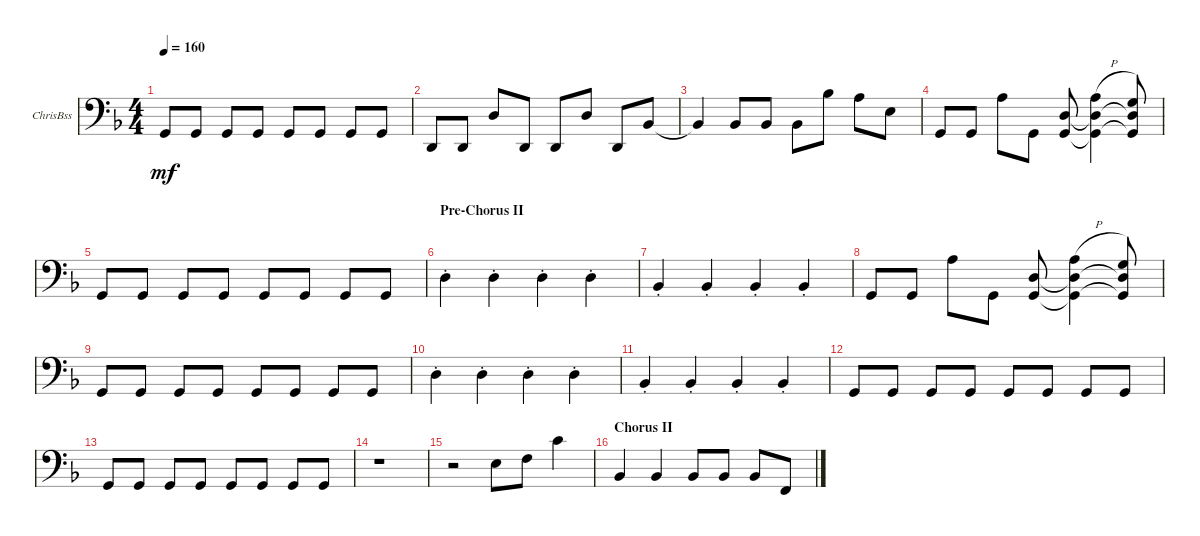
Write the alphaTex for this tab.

\defaultSystemsLayout 4
\bracketExtendMode groupsimilarinstruments
\firstSystemTrackNameOrientation horizontal
\otherSystemsTrackNameOrientation horizontal
\track ("Bass Guitar" "ChrisBss") {instrument electricbassfinger}
\staff {score}
\tuning (G2 D2 A1 D1)
\ts (4 4)
\tempo 160
\clef f4
\ks dminor
5.4.8{dy mf} 5.4.8 5.4.8 5.4.8 5.4.8 5.4.8 5.4.8 5.4.8 |
0.4.8 0.4.8 0.2.8 0.4.8 0.4.8 0.2.8 0.4.8 8.4.8 |
8.4{t}.4 8.4.8 8.4.8 8.4.8 8.2.8 7.2.8 7.3.8 |
5.4.8 5.4.8 7.2.8 5.4.8 (5.4 5.3).8 (7.2{h} 5.3{t} 5.4{t}).4 (5.4{t} 5.3{t} 5.2).8 |
5.4.8 5.4.8 5.4.8 5.4.8 5.4.8 5.4.8 5.4.8 5.4.8 |
\section ("" "Pre-Chorus II")
5.3{st}.4 5.3{st}.4 5.3{st}.4 5.3{st}.4 |
8.4{st}.4 8.4{st}.4 8.4{st}.4 8.4{st}.4 |
5.4.8 5.4.8 7.2.8 5.4.8 (5.4 5.3).8 (7.2{h} 5.3{t} 5.4{t}).4 (5.4{t} 5.3{t} 5.2).8 |
5.4.8 5.4.8 5.4.8 5.4.8 5.4.8 5.4.8 5.4.8 5.4.8 |
5.3{st}.4 5.3{st}.4 5.3{st}.4 5.3{st}.4 |
8.4{st}.4 8.4{st}.4 8.4{st}.4 8.4{st}.4 |
5.4.8 5.4.8 5.4.8 5.4.8 5.4.8 5.4.8 5.4.8 5.4.8 |
5.4.8 5.4.8 5.4.8 5.4.8 5.4.8 5.4.8 5.4.8 5.4.8 |
r.1 |
r.2 7.3.8 8.3.8 10.2.4 |
\section ("" "Chorus II")
8.4.4 8.4.4 8.4.8 8.4.8 8.4.8 3.4.8
